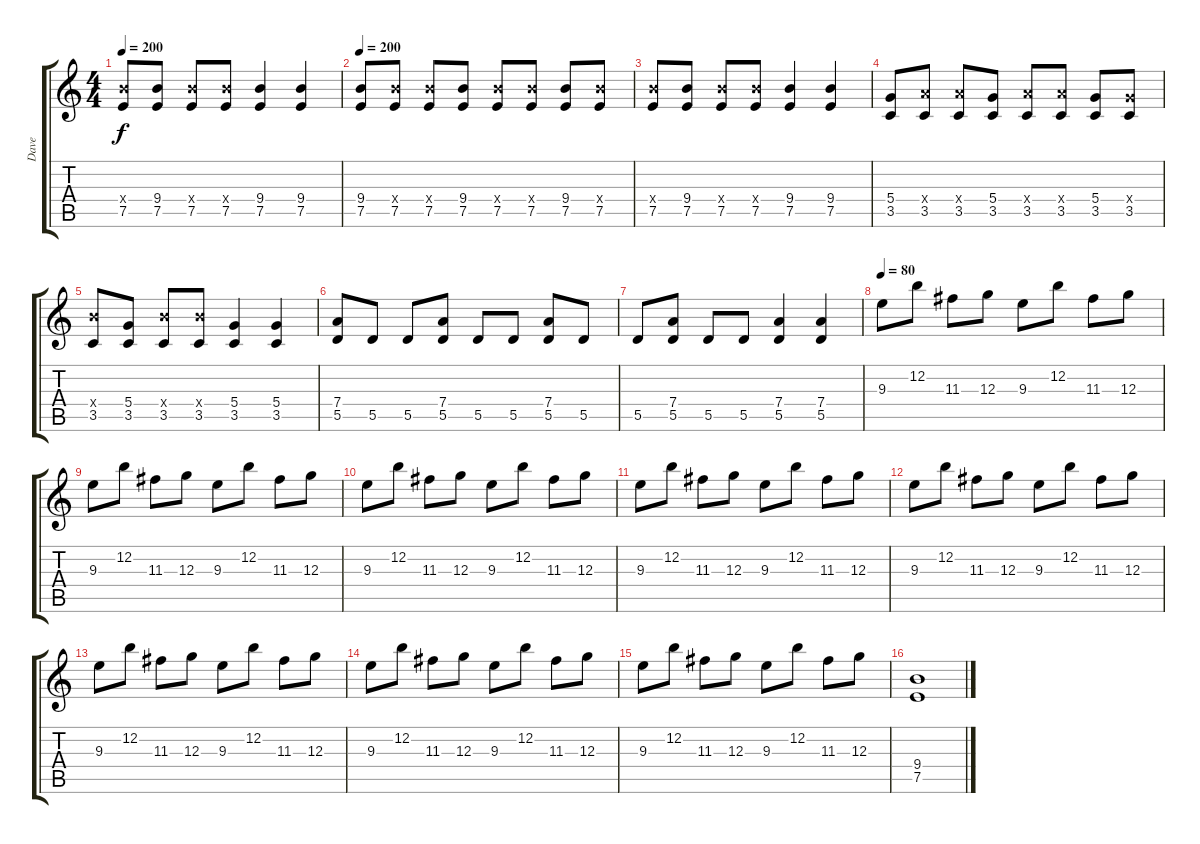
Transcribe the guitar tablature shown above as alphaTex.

\track ("Dave" "Dave") {instrument distortionguitar}
\staff {score tabs}
\tuning (E4 B3 G3 D3 A2 E2) {hide}
\ts (4 4)
\tempo 200
\clef g2
\ks c
(9.4{x} 7.5).8{dy f} (9.4 7.5).8 (9.4{x} 7.5).8 (9.4{x} 7.5).8 (9.4 7.5).4 (9.4 7.5).4 |
\tempo 200
(9.4 7.5).8 (9.4{x} 7.5).8 (9.4{x} 7.5).8 (9.4 7.5).8 (9.4{x} 7.5).8 (9.4{x} 7.5).8 (9.4 7.5).8 (9.4{x} 7.5).8 |
(9.4{x} 7.5).8 (9.4 7.5).8 (9.4{x} 7.5).8 (9.4{x} 7.5).8 (9.4 7.5).4 (9.4 7.5).4 |
(5.4 3.5).8 (7.4{x} 3.5).8 (7.4{x} 3.5).8 (5.4 3.5).8 (7.4{x} 3.5).8 (7.4{x} 3.5).8 (5.4 3.5).8 (5.4{x} 3.5).8 |
(9.4{x} 3.5).8 (5.4 3.5).8 (9.4{x} 3.5).8 (9.4{x} 3.5).8 (5.4 3.5).4 (5.4 3.5).4 |
(7.4 5.5).8 5.5.8 5.5.8 (7.4 5.5).8 5.5.8 5.5.8 (7.4 5.5).8 5.5.8 |
5.5.8 (7.4 5.5).8 5.5.8 5.5.8 (7.4 5.5).4 (7.4 5.5).4 |
\tempo 80
9.3.8 12.2.8 11.3.8 12.3.8 9.3.8 12.2.8 11.3.8 12.3.8 |
9.3.8 12.2.8 11.3.8 12.3.8 9.3.8 12.2.8 11.3.8 12.3.8 |
9.3.8 12.2.8 11.3.8 12.3.8 9.3.8 12.2.8 11.3.8 12.3.8 |
9.3.8 12.2.8 11.3.8 12.3.8 9.3.8 12.2.8 11.3.8 12.3.8 |
9.3.8 12.2.8 11.3.8 12.3.8 9.3.8 12.2.8 11.3.8 12.3.8 |
9.3.8 12.2.8 11.3.8 12.3.8 9.3.8 12.2.8 11.3.8 12.3.8 |
9.3.8 12.2.8 11.3.8 12.3.8 9.3.8 12.2.8 11.3.8 12.3.8 |
9.3.8 12.2.8 11.3.8 12.3.8 9.3.8 12.2.8 11.3.8 12.3.8 |
(9.4 7.5).1
